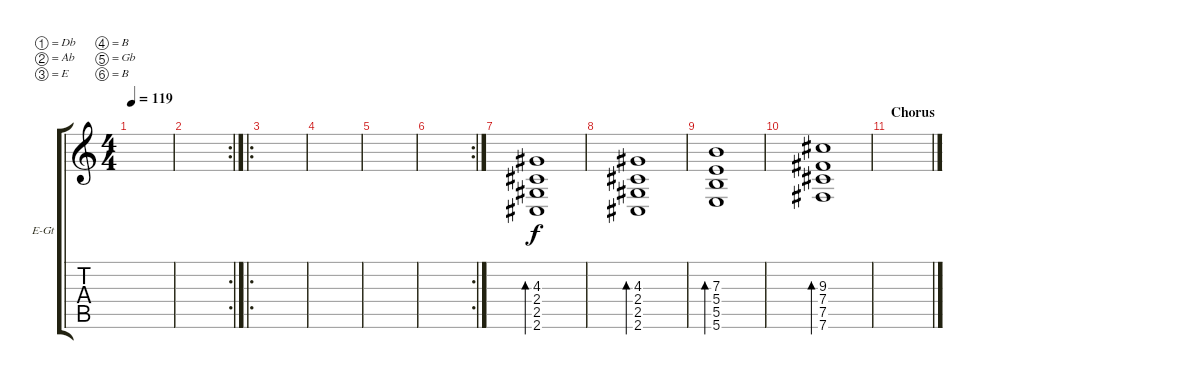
\defaultSystemsLayout 4
\bracketExtendMode groupsimilarinstruments
\firstSystemTrackNameOrientation horizontal
\otherSystemsTrackNameOrientation horizontal
\track ("Guitar2_clean" "E-Gt") {mute instrument electricguitarclean}
\staff {score tabs}
\tuning (Db4 Ab3 E3 B2 Gb2 B1)
\ts (4 4)
\tempo 119
\clef g2
\scale
0.322917
\ks c
|
\rc 2
\scale
0.354167 |
\ro
\scale
0.373737 |
\scale
0.313131 |
\scale
0.313131 |
\rc 2
\scale
0.354167 |
\scale
0.322917 (2.6 2.5 2.4 4.3).1{bd 135} |
\scale
0.322917 (2.6 2.5 2.4 4.3).1{bd 135} |
(5.6 5.5 5.4 7.3).1{bd 135} |
(7.6 7.5 7.4 9.3).1{bd 135} |
\section ("" "Chorus")
